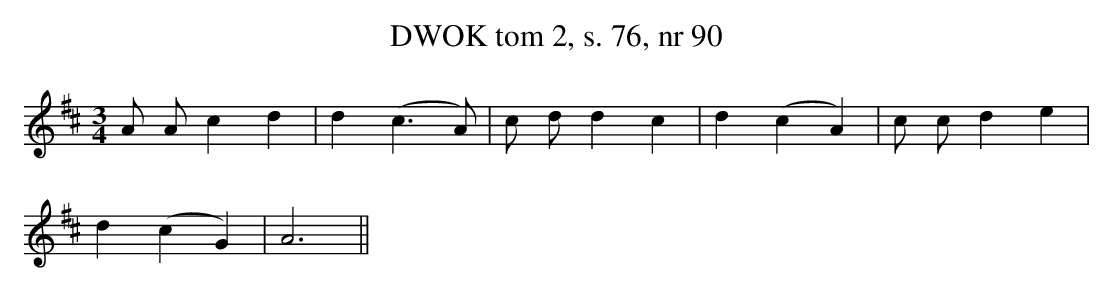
X:1
T: DWOK tom 2, s. 76, nr 90
L: 1/16
M: 3/4
K: D
A2 A2 c4 d4 |\
d4 (c6 A2) |\
c2 d2 d4 c4 |\
d4 (c4 A4) |\
c2 c2 d4 e4 |
d4 (c4 G4) |\
A12 ||
